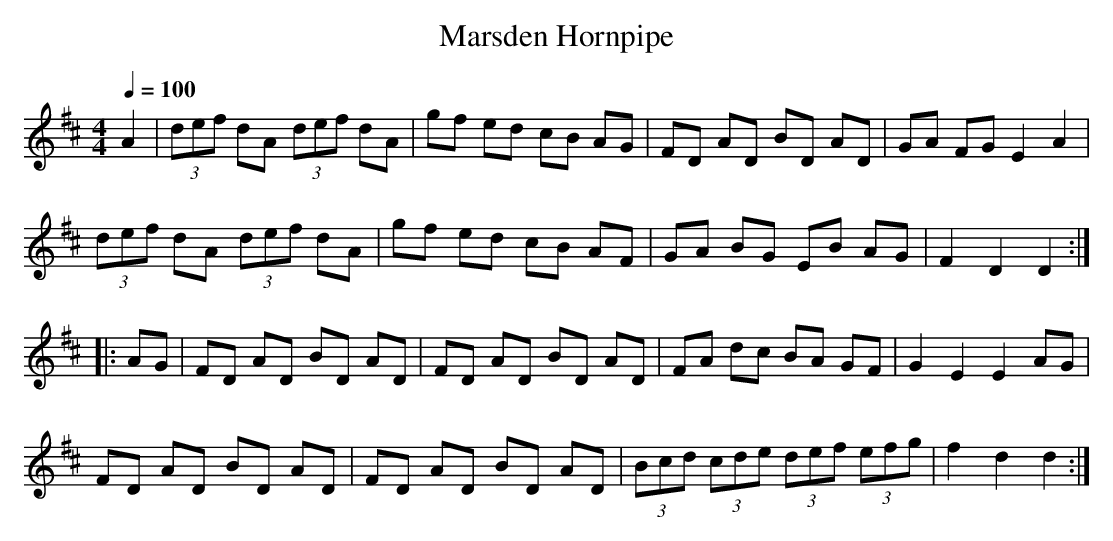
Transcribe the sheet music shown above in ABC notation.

X:1
T:Marsden Hornpipe
M:4/4
L:1/8
Q:1/4=100
K:D
A2 | (3def dA (3def dA | gf ed cB AG | FD AD BD AD | GA FG E2 A2 |
(3def dA (3def dA | gf ed cB AF | GA BG EB AG | F2 D2 D2 :|
|: AG | FD AD BD AD | FD AD BD AD | FA dc BA GF | G2 E2 E2 AG |
FD AD BD AD | FD AD BD AD | (3Bcd (3cde (3def (3efg | f2 d2 d2 :|
